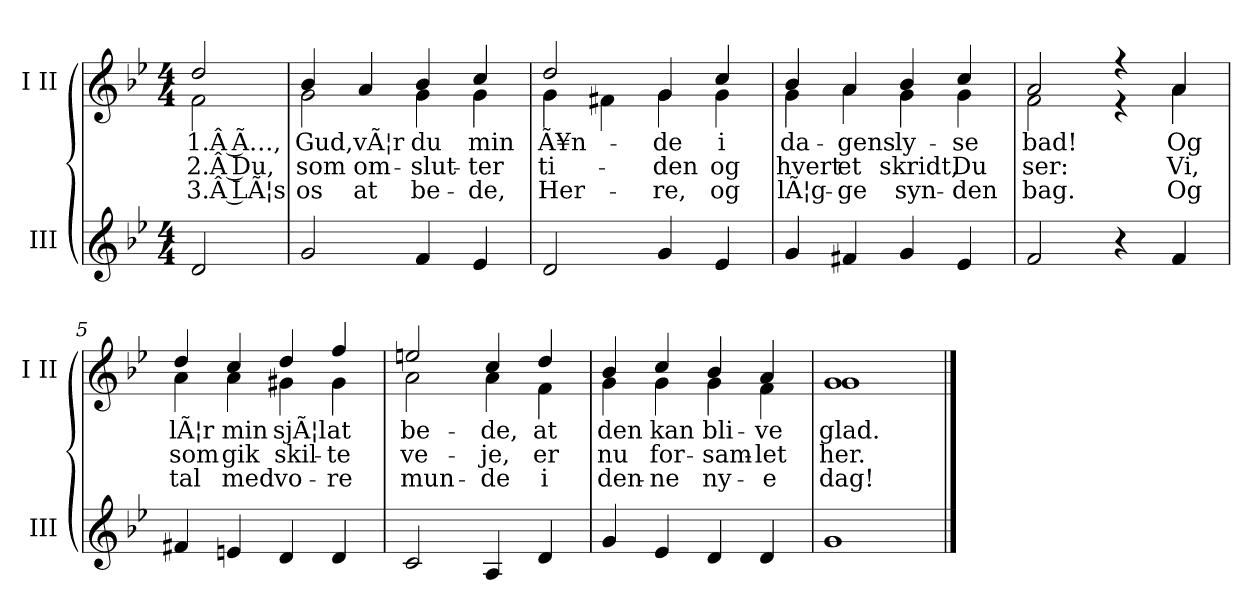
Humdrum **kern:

**kern	**kern	**text	**text	**text
*part2	*part1	*part1	*part1	*part1
*staff2	*staff1	*staff1	*staff1	*staff1
*I"III	*I"I II	*	*	*
*I'III	*I'I II	*	*	*
*clefG2	*clefG2	*	*	*
*k[b-e-]	*k[b-e-]	*	*	*
*M4/4	*M4/4	*	*	*
=	=	=	=	=
*	*^	*	*	*
2d/	2dd/	2f\	1.Â Ã…,	2.Â Du,	3.Â LÃ¦s
=1	=1	=1	=1	=1	=1
2g/	4b-/	2g\	Gud,	som	os
.	4a/	.	vÃ¦r	om-	at
4f/	4b-/	4g\	du	-slut-	be-
4e-/	4cc/	4g\	min	-ter	-de,
=2	=2	=2	=2	=2	=2
2d/	2dd/	4g\	Ã¥n-	ti-	Her-
.	.	4f#X\	.	.	.
4g/	4g/	4g\	-de	-den	-re,
4e-/	4cc/	4g\	i	og	og
=3	=3	=3	=3	=3	=3
4g/	4b-/	4g\	da-	hvert	lÃ¦g-
4f#X/	4a/	4a\	-gens	et	-ge
4g/	4b-/	4g\	ly-	skridt,	syn-
4e-/	4cc/	4g\	-se	Du	-den
=4	=4	=4	=4	=4	=4
2f/	2a/	2f\	bad!	ser:	bag.
4r	4r	4r	.	.	.
4f/	4a/	4a\	Og	Vi,	Og
=5	=5	=5	=5	=5	=5
4f#X/	4dd/	4a\	lÃ¦r	som	tal
4en/	4cc/	4a\	min	gik	med
4d/	4dd/	4g#X\	sjÃ¦l	skil-	vo-
4d/	4ff/	4g#\	at	-te	-re
!!LO:LB:g=z	!!
=6	=6	=6	=6	=6	=6
2c/	2een/	2a\	be-	ve-	mun-
4A/	4cc/	4a\	-de,	-je,	-de
4d/	4dd/	4f\	at	er	i
=7	=7	=7	=7	=7	=7
4g/	4b-/	4g\	den	nu	den-
4e-/	4cc/	4g\	kan	for-	-ne
4d/	4b-/	4g\	bli-	-sam-	ny-
4d/	4a/	4f\	-ve	-let	-e
=8	=8	=8	=8	=8	=8
1g	1g	1g	glad.	her.	dag!
*	*v	*v	*	*	*
==	==	==	==	==
*-	*-	*-	*-	*-
